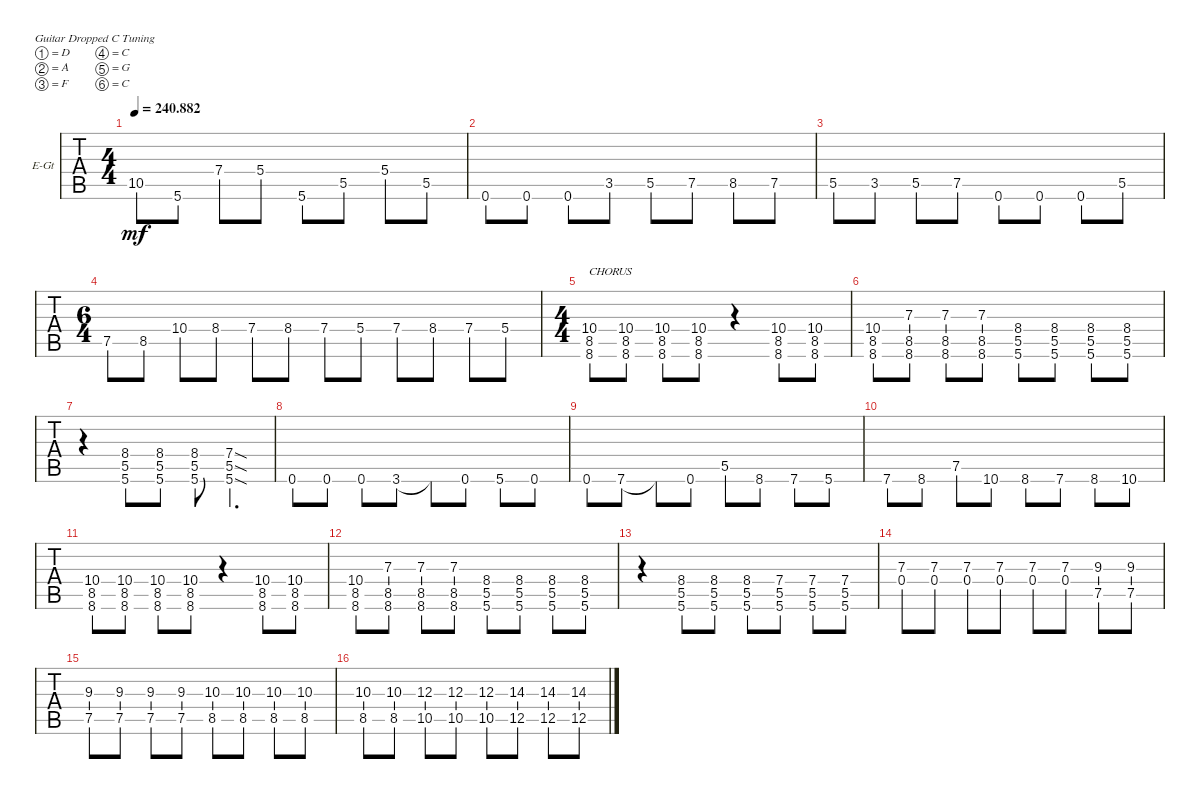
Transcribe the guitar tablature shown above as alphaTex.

\bracketExtendMode groupsimilarinstruments
\firstSystemTrackNameOrientation horizontal
\otherSystemsTrackNameOrientation horizontal
\track ("Gtr 1" "E-Gt") {instrument acousticgrandpiano}
\staff {tabs}
\tuning (D4 A3 F3 C3 G2 C2)
\displaytranspose 12
\ts (4 4)
\tempo
240.882
\accidentals auto
\clef g2
\ottava regular
\simile none
\ks c
10.5.8{dy mf} 5.6.8 7.4.8 5.4.8 5.6.8 5.5.8 5.4.8 5.5.8 |
0.6.8 0.6.8 0.6.8 3.5.8 5.5.8 7.5.8 8.5.8 7.5.8 |
5.5.8 3.5.8 5.5.8 7.5.8 0.6.8 0.6.8 0.6.8 5.5.8 |
\ts (6 4)
7.5.8 8.5.8 10.4.8 8.4.8 7.4.8 8.4.8 7.4.8 5.4.8 7.4.8 8.4.8 7.4.8 5.4.8 |
\ts (4 4)
(10.4 8.5 8.6).8{txt "CHORUS"} (10.4 8.5 8.6).8 (10.4 8.5 8.6).8 (10.4 8.5 8.6).8 r.4 (10.4 8.5 8.6).8 (10.4 8.5 8.6).8 |
(10.4 8.5 8.6).8 (7.3 8.5 8.6).8 (7.3 8.5 8.6).8 (7.3 8.5 8.6).8 (8.4 5.5 5.6).8 (8.4 5.5 5.6).8 (8.4 5.5 5.6).8 (8.4 5.5 5.6).8 |
r.4 (8.4 5.5 5.6).8 (8.4 5.5 5.6).8 (8.4 5.5 5.6).8 (7.4{sod} 5.5{sod} 5.6{sod}).4{d} |
0.6.8 0.6.8 0.6.8 3.6.8 3.6{t}.8 0.6.8 5.6.8 0.6.8 |
0.6.8 7.6.8 7.6{t}.8 0.6.8 5.5.8 8.6.8 7.6.8 5.6.8 |
7.6.8 8.6.8 7.5.8 10.6.8 8.6.8 7.6.8 8.6.8 10.6.8 |
(10.4 8.5 8.6).8 (10.4 8.5 8.6).8 (10.4 8.5 8.6).8 (10.4 8.5 8.6).8 r.4 (10.4 8.5 8.6).8 (10.4 8.5 8.6).8 |
(10.4 8.5 8.6).8 (7.3 8.5 8.6).8 (7.3 8.5 8.6).8 (7.3 8.5 8.6).8 (8.4 5.5 5.6).8 (8.4 5.5 5.6).8 (8.4 5.5 5.6).8 (8.4 5.5 5.6).8 |
r.4 (8.4 5.5 5.6).8 (8.4 5.5 5.6).8 (8.4 5.5 5.6).8 (7.4 5.5 5.6).8 (7.4 5.5 5.6).8 (7.4 5.5 5.6).8 |
(7.3 0.4).8 (7.3 0.4).8 (7.3 0.4).8 (7.3 0.4).8 (7.3 0.4).8 (7.3 0.4).8 (9.3 7.5).8 (9.3 7.5).8 |
(9.3 7.5).8 (9.3 7.5).8 (9.3 7.5).8 (9.3 7.5).8 (10.3 8.5).8 (10.3 8.5).8 (10.3 8.5).8 (10.3 8.5).8 |
(10.3 8.5).8 (10.3 8.5).8 (12.3 10.5).8 (12.3 10.5).8 (12.3 10.5).8 (14.3 12.5).8 (14.3 12.5).8 (14.3 12.5).8
